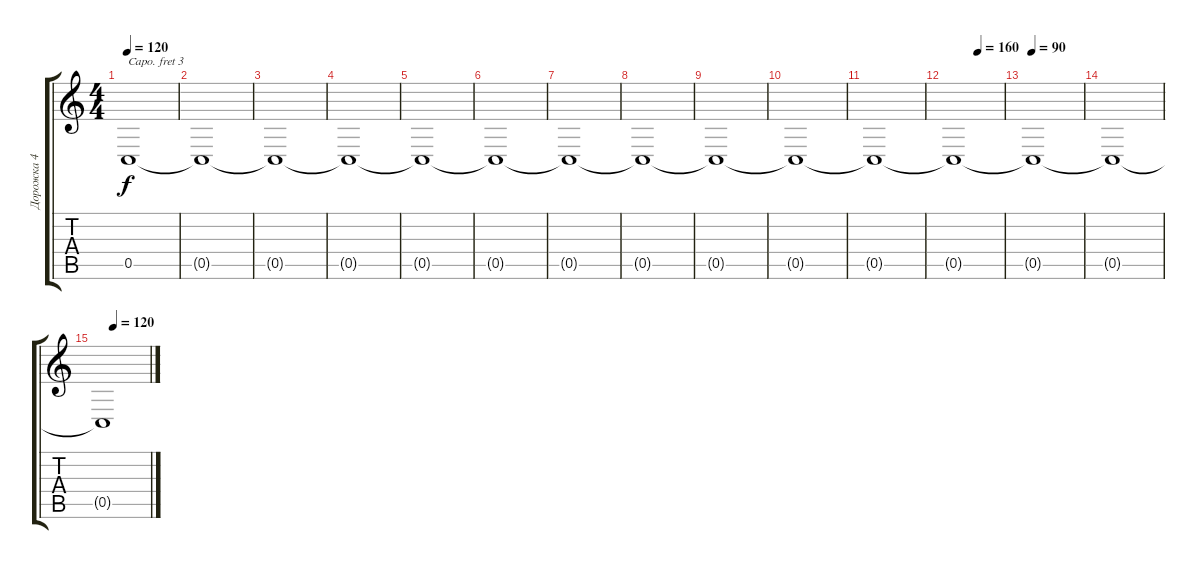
\track ("Дорожка 4" "Дорожка 4") {instrument pad2warm}
\staff {score tabs}
\capo 3
\tuning (E4 B3 G3 D3 A2 E2) {hide}
\ts (4 4)
\tempo 120
\clef g2
\ks c
0.5{t}.1{dy f} |
0.5{t}.1 |
0.5{t}.1 |
0.5{t}.1 |
0.5{t}.1 |
0.5{t}.1 |
0.5{t}.1 |
0.5{t}.1 |
0.5{t}.1 |
0.5{t}.1 |
0.5{t}.1 |
\tempo (160 0.5)
0.5{t}.1 |
\tempo 90
0.5{t}.1 |
0.5{t}.1 |
\tempo (120 0.25)
0.5{t}.1
